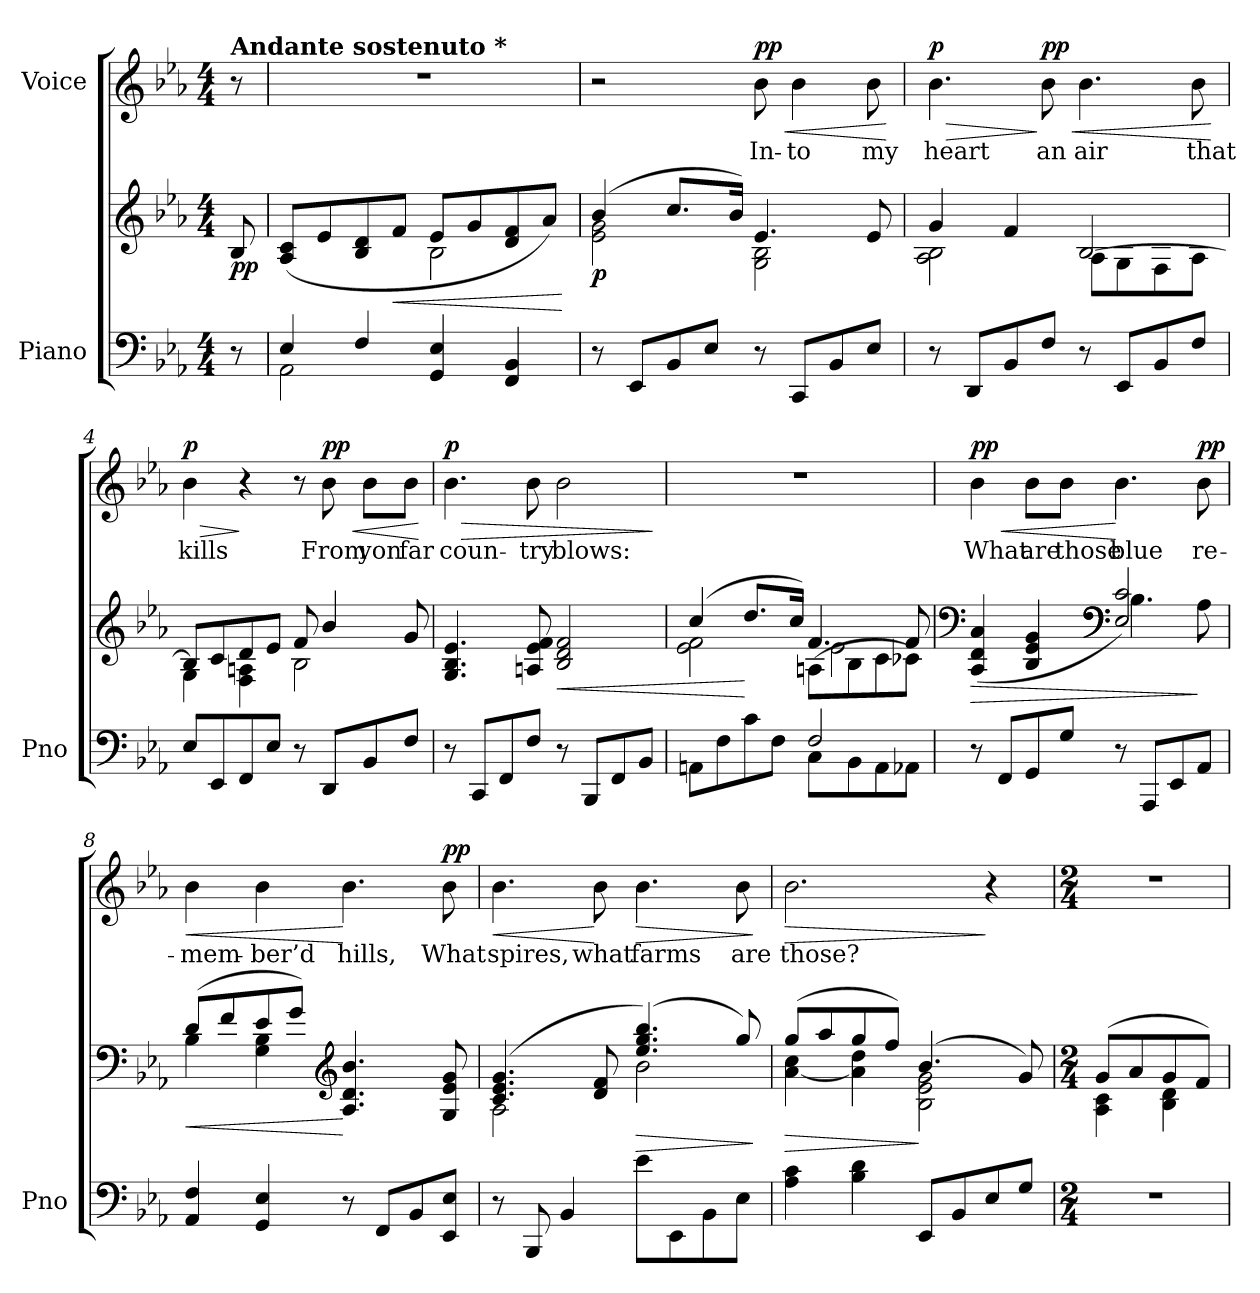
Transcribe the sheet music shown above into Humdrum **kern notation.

**kern	**kern	**dynam	**kern	**text	**dynam
*part2	*part2	*part2	*part1	*part1	*part1
*staff3	*staff2	*staff2/3	*staff1	*staff1	*staff1
*I"Piano	*	*	*I"Voice	*	*
*I'Pno	*	*	*	*	*
*clefF4	*clefG2	*	*clefG2	*	*
*k[b-e-a-]	*k[b-e-a-]	*	*k[b-e-a-]	*	*
*M4/4	*M4/4	*	*M4/4	*	*
=	=	=	=	=	=
!	!	!	!LO:TX:a:B:t=Andante sostenuto *	!	!
!	!	!LO:DY:b	!	!	!
8r	8B-/	pp	8r	.	.
=1	=1	=1	=1	=1	=1
*^	*^	*	*^	*	*
*	*	*	*	*	*	*^	*	*
4E-/	2AA-\	(>8A-/ 8c/L	2ryy	.	1r	2ryy	2.ryy	.	.
.	.	8e-/	.	.	.	.	.	.	.
4F/	.	8B-/ 8d/	.	.	.	.	.	.	.
!	!	!	!	!LO:HP:b	!	!	!	!	!
.	.	8f/J	.	<	.	.	.	.	.
*	*	*	*	*	*MM77	*	*	*	*
4GG/ 4E-/	2ryy	8e-/L	2B-\	.	.	2ryy	.	.	.
.	.	8g/	.	.	.	.	.	.	.
*	*	*	*	*	*MM76	*	*	*	*
4FF/ 4BB-/	.	8d/ 8f/	.	.	.	.	4ryy	.	.
.	.	8a-/J)	.	.	.	.	.	.	.
*v	*v	*	*	*	*	*	*	*	*
*	*v	*v	*	*	*	*	*	*
.	.	[	.	.	.	.	.
*	*	*	*v	*v	*v	*	*
=2	=2	=2	=2	=2	=2
*	*	*	*MM78	*	*
*	*^	*	*^	*	*
*	*	*	*	*	*^	*	*
!	!	!	!LO:DY:b	!	!	!	!	!
*	*	*	*	*v	*v	*v	*	*
8r	(>4b-/	2e-\ 2g\	p	2r	.	.
8EE-/L	.	.	.	.	.	.
8BB-/	8.cc/L	.	.	.	.	.
8E-/J	.	.	.	.	.	.
.	16b-/Jk)	.	.	.	.	.
!	!	!	!	!	!LO:LY:b	!LO:HP:b
!	!	!	!	!	!	!LO:DY:n=1:a
8r	4.e-/	2G\ 2B-\	.	8b-\	In-	< pp
!	!	!	!	!	!LO:LY:b	!
8CC/L	.	.	.	4b-\	-to	.
8BB-/	.	.	.	.	.	.
!	!	!	!	!	!LO:LY:b	!
8E-/J	8e-/	.	.	8b-\	my	.
*	*v	*v	*	*	*	*
.	.	.	.	.	[
=3	=3	=3	=3	=3	=3
*	*^	*	*	*	*
!	!	!	!	!	!LO:LY:b	!LO:HP:b
!	!	!	!	!	!	!LO:DY:n=1:a
8r	4g/	2A-\ 2B-\	.	4.b-\	heart	> p
8DD/L	.	.	.	.	.	.
8BB-/	4f/	.	.	.	.	.
!	!	!	!	!	!LO:LY:b	!LO:HP:n=1:b
!	!	!	!	!	!	!LO:DY:n=2:a
8F/J	.	.	.	8b-\	an	] < pp
!	!	!	!	!	!LO:LY:b	!
8r	[2B-/	8A-\L	.	4.b-\	air	.
8EE-/L	.	8G\	.	.	.	.
8BB-/	.	8F\	.	.	.	.
!	!	!	!	!	!LO:LY:b	!
8F/J	.	8A-\J	.	8b-\	that	.
*	*v	*v	*	*	*	*
.	.	.	.	.	[
!!LO:LB:g=z
=4	=4	=4	=4	=4	=4
*	*^	*	*	*	*
!	!	!	!	!	!LO:LY:b	!LO:HP:b
!	!	!	!	!	!	!LO:DY:n=1:a
8E-/L	8B-/L]	4G\	.	4b-\	kills	> p
8EE-/	8c/	.	.	.	.	.
8FF/	8d/	4F\ 4An\	.	4r	.	]
8E-/J	8e-/J	.	.	.	.	.
8r	8f/	2B-\	.	8r	.	.
!	!	!	!	!	!LO:LY:b	!LO:HP:b
!	!	!	!	!	!	!LO:DY:n=2:a
8DD/L	4b-/	.	.	8b-\	From	< pp
!	!	!	!	!	!LO:LY:b	!
8BB-/	.	.	.	8b-\L	yon	.
!	!	!	!	!	!LO:LY:b	!
8F/J	8g/	.	.	8b-\J	far	.
*	*v	*v	*	*	*	*
.	.	.	.	.	[
=5	=5	=5	=5	=5	=5
!	!	!	!	!LO:LY:b	!LO:HP:b
!	!	!	!	!	!LO:DY:n=1:a
8r	4.G/ 4.B-/ 4.e-/	.	4.b-\	coun-	> p
8CC/L	.	.	.	.	.
8FF/	.	.	.	.	.
!	!	!	!	!LO:LY:b	!
8F/J	8An/ 8e-/ 8f/	.	8b-\	-try	.
!	!	!LO:HP:b	!	!LO:LY:b	!
8r	2B-/ 2d/ 2f/	<	2b-\	blows:	.
8BBB-/L	.	.	.	.	.
8FF/	.	.	.	.	.
8BB-/J	.	.	.	.	.
.	.	.	.	.	]
=6	=6	=6	=6	=6	=6
*^	*^	*	*	*	*
*	*	*	*^	*	*	*	*
8AAn\L	2ryy	(>4cc/	2e-\ 2f\	2ryy	.	1r	.	.
8F\	.	.	.	.	.	.	.	.
8c\	.	8.dd/L	.	.	[	.	.	.
8F\J	.	.	.	.	.	.	.	.
.	.	16cc/Jk)	.	.	.	.	.	.
2F/	8C\L	4.f/	2e-\	(<8An\L	.	.	.	.
.	8BB-\	.	.	8B-\	.	.	.	.
.	8AA\	.	.	8c\	.	.	.	.
.	8AA-X\J	8f/	.	8c-X\J)	.	.	.	.
!!LO:LB:g=z
=7	=7	=7	=7	=7	=7	=7	=7	=7
!LO:TX:b:t=* The tempo of this song should be much slower than that of N	!	!	!	!	!	!	!	!
!LO:TX:b:t=o	!	!	!	!	!	!	!	!
!LO:TX:b:t=. 1.	!	!	!	!	!	!	!	!
!	!	!	!	!	!LO:HP:b	!	!LO:LY:b	!LO:HP:b
!	!	!	!	!	!	!	!	!LO:DY:n=1:a
*v	*v	*	*	*	*	*	*	*
*	*	*v	*v	*	*	*	*
8r	(>4A-/ 4d/ 4a-/	2ryy	>	4b-\	What	< pp
8FF/L	.	.	.	.	.	.
!	!	!	!	!	!LO:LY:b	!
8GG/	4B-/ 4e-/ 4g/	.	.	8b-\L	are	.
!	!	!	!	!	!LO:LY:b	!
8G/J	.	.	.	8b-\J	those	.
*	*clefF4	*	*	*	*	*
!	!	!	!	!	!LO:LY:b	!
8r	2E-/ 2c/)	4.B-\	.	4.b-\	blue	[
8AAA-/L	.	.	.	.	.	.
8EE-/	.	.	.	.	.	.
!	!	!	!	!	!LO:LY:b	!LO:DY:n=2:a
8AA-/J	.	8A-\	]	8b-\	re-	pp
=8	=8	=8	=8	=8	=8	=8
!	!	!	!LO:HP:b	!	!LO:LY:b	!LO:HP:b
4AA-/ 4F/	(>8d/L	4B-\	<	4b-\	-mem-	<
.	8f/	.	.	.	.	.
!	!	!	!	!	!LO:LY:b	!
4GG/ 4E-/	8e-/	4G\ 4B-\	.	4b-\	-ber’d	.
.	8g/J)	.	.	.	.	.
*	*clefG2	*	*	*	*	*
!	!	!	!	!	!LO:LY:b	!
8r	4.A-/ 4.d/ 4.b-/	2ryy	[	4.b-\	hills,	[
8FF/L	.	.	.	.	.	.
8BB-/	.	.	.	.	.	.
!	!	!	!	!	!LO:LY:b	!LO:DY:a
8EE-/ 8E-/J	8G/ 8e-/ 8g/	.	.	8b-\	What	pp
=9	=9	=9	=9	=9	=9	=9
!	!	!	!	!	!LO:LY:b	!LO:HP:b
8r	(>4.c/ 4.e-/ 4.g/	2A-\	.	4.b-\	spires,	<
8BBB-/	.	.	.	.	.	.
4BB-/	.	.	.	.	.	.
!	!	!	!	!	!LO:LY:b	!
.	8d/ 8f/	.	.	8b-\	what	[
!	!	!	!LO:HP:b	!	!LO:LY:b	!LO:HP:b
8e-\L	(>4.ee-/ 4.gg/ 4.bb-/)	2b-\	>	4.b-\	farms	>
8EE-\	.	.	.	.	.	.
8BB-\	.	.	.	.	.	.
!	!	!	!	!	!LO:LY:b	!
8E-\J	8gg/)	.	.	8b-\	are	.
*	*v	*v	*	*	*	*
.	.	]	.	.	]
!!LO:PB:g=z
=10	=10	=10	=10	=10	=10
!	!	!LO:HP:b	!	!LO:LY:b	!LO:HP:b
*	*^	*	*^	*	*
4A-\ 4c\	(>8gg/L	[4a-\ 4cc\	>	2.b-\	2ryy	those?	>
.	8aa-/	.	.	.	.	.	.
4B-\ 4d\	8gg/	4a-\] 4dd\	.	.	.	.	.
.	8ff/J)	.	.	.	.	.	.
*	*	*	*	*MM76	*	*	*
8EE-/L	(>4.b-/	2B-\ 2e-\ 2g\	]	.	2ryy	.	.
8BB-/	.	.	.	.	.	.	.
8E-/	.	.	.	4r	.	.	]
8G/J	8g/)	.	.	.	.	.	.
*	*	*	*	*v	*v	*	*
=11	=11	=11	=11	=11	=11	=11
*M2/4	*M2/4	*	*	*M2/4	*	*
*	*	*	*	*^	*	*
!	!	!	!	!LO:TX:a:B:t=Con molto espressione	!	!	!
*	*	*	*	*v	*v	*	*
2r	(>8g/L	4A-\ 4c\	.	2r	.	.
.	8a-/	.	.	.	.	.
.	8g/	4B-\ 4d\	.	.	.	.
.	8f/J)	.	.	.	.	.
*	*v	*v	*	*	*	*
=	=	=	=	=	=
*-	*-	*-	*-	*-	*-
